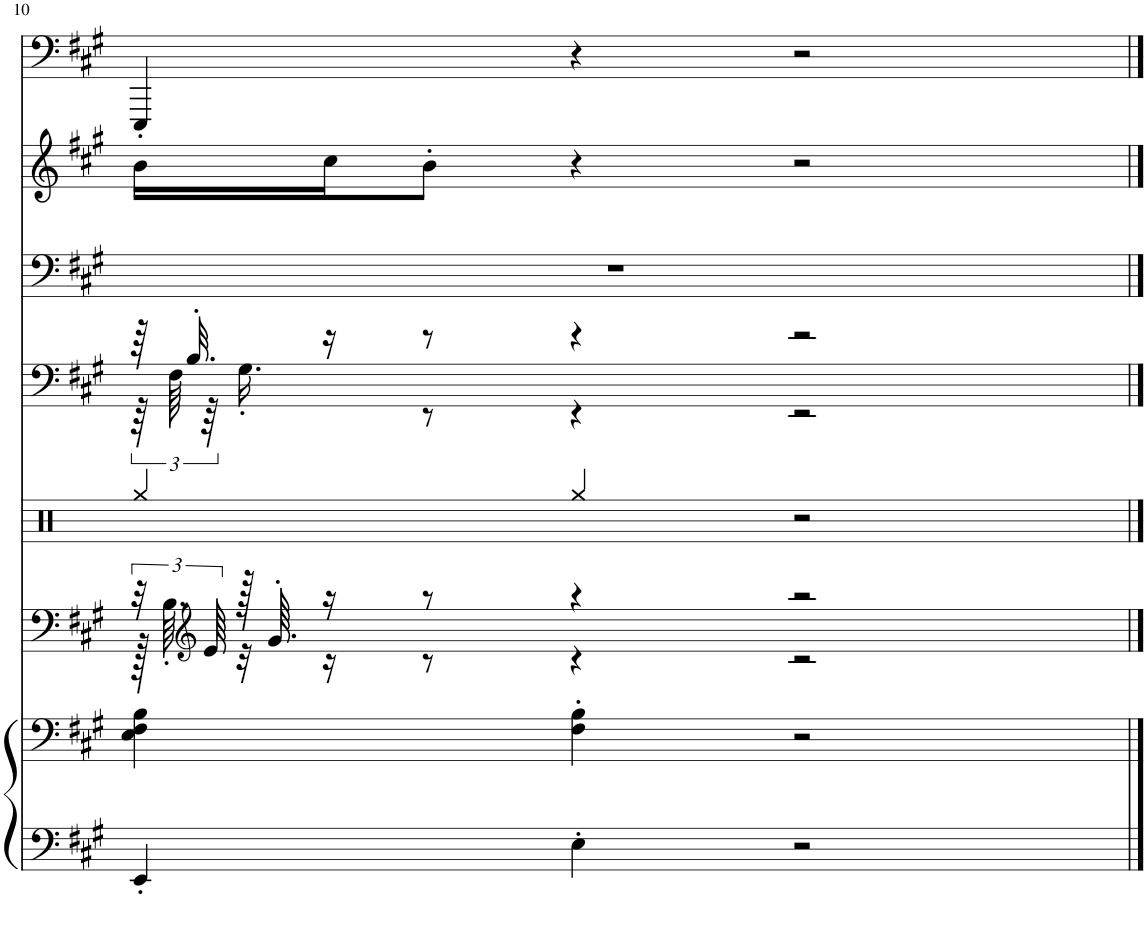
**kern	**kern	**kern	**kern	**kern	**kern	**kern	**kern
*part7	*part7	*part6	*part5	*part4	*part3	*part2	*part1
*staff8	*staff7	*staff6	*staff5	*staff4	*staff3	*staff2	*staff1
*I"Grand Piano	*	*I"Nylon Gtr.	*I"Percussion	*I"Steel Gtr.	*I"DistortionGtr	*I"Calliope	*I"Fingered Bass, Track 0
*I'Pno	*	*	*	*	*	*	*
!!LO:PB:g=z
*clefF4	*clefG2	*clefF4	*clefX	*clefF4	*clefF4	*clefG2	*clefF4
*k[f#c#g#]	*k[f#c#g#]	*k[f#c#g#]	*k[]	*k[f#c#g#]	*k[f#c#g#]	*k[f#c#g#]	*k[f#c#g#]
*M4/4	*M4/4	*M4/4	*M4/4	*M4/4	*M4/4	*M4/4	*M4/4
=10	=10	=10	=10	=10	=10	=10	=10
*	*	*^	*	*^	*	*	*
4EE'/	4E\ 4F#\ 4B\	48r	128r	4Rgg/	64r	96r	1r	16b\LL	4EEE'/
.	.	.	64.B'\	.	.	.	.	.	.
.	.	.	.	.	.	96F#\	.	.	.
.	.	.	.	.	32.B'/	.	.	.	.
*	*	*clefG2	*	*	*	*	*	*	*
.	.	96e/	.	.	.	96r	.	.	.
.	.	128r	32r	.	.	16.G#'\	.	.	.
.	.	64.g#'/	.	.	.	.	.	.	.
.	.	16r	16r	.	16r	.	.	16cc#\J	.
.	.	8r	8r	.	8r	8r	.	8b'\J	.
4E'\	4F#\' 4B\'	4r	4r	4Rgg/	4r	4r	.	4r	4r
2r	2r	2r	2r	2r	2r	2r	.	2r	2r
*	*	*v	*v	*	*v	*v	*	*	*
==	==	==	==	==	==	==	==
*-	*-	*-	*-	*-	*-	*-	*-
